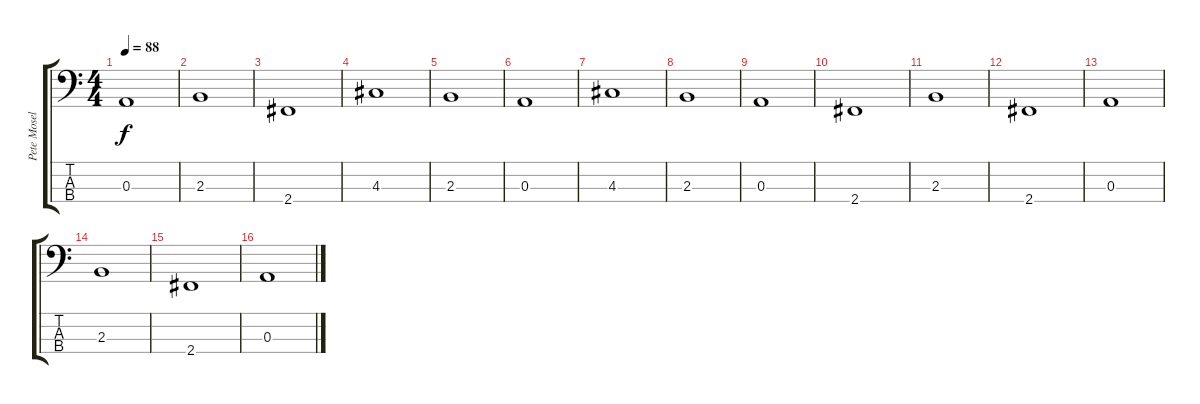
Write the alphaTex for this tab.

\track ("Pete Mosely (Bass)" "Pete Mosel") {instrument electricbassfinger}
\staff {score tabs}
\tuning (G2 D2 A1 E1) {hide}
\ts (4 4)
\tempo 88
\clef f4
\ks c
0.3.1{dy f} |
2.3.1 |
2.4.1 |
4.3.1 |
2.3.1 |
0.3.1 |
4.3.1 |
2.3.1 |
0.3.1 |
2.4.1 |
2.3.1 |
2.4.1 |
0.3.1 |
2.3.1 |
2.4.1 |
0.3.1
